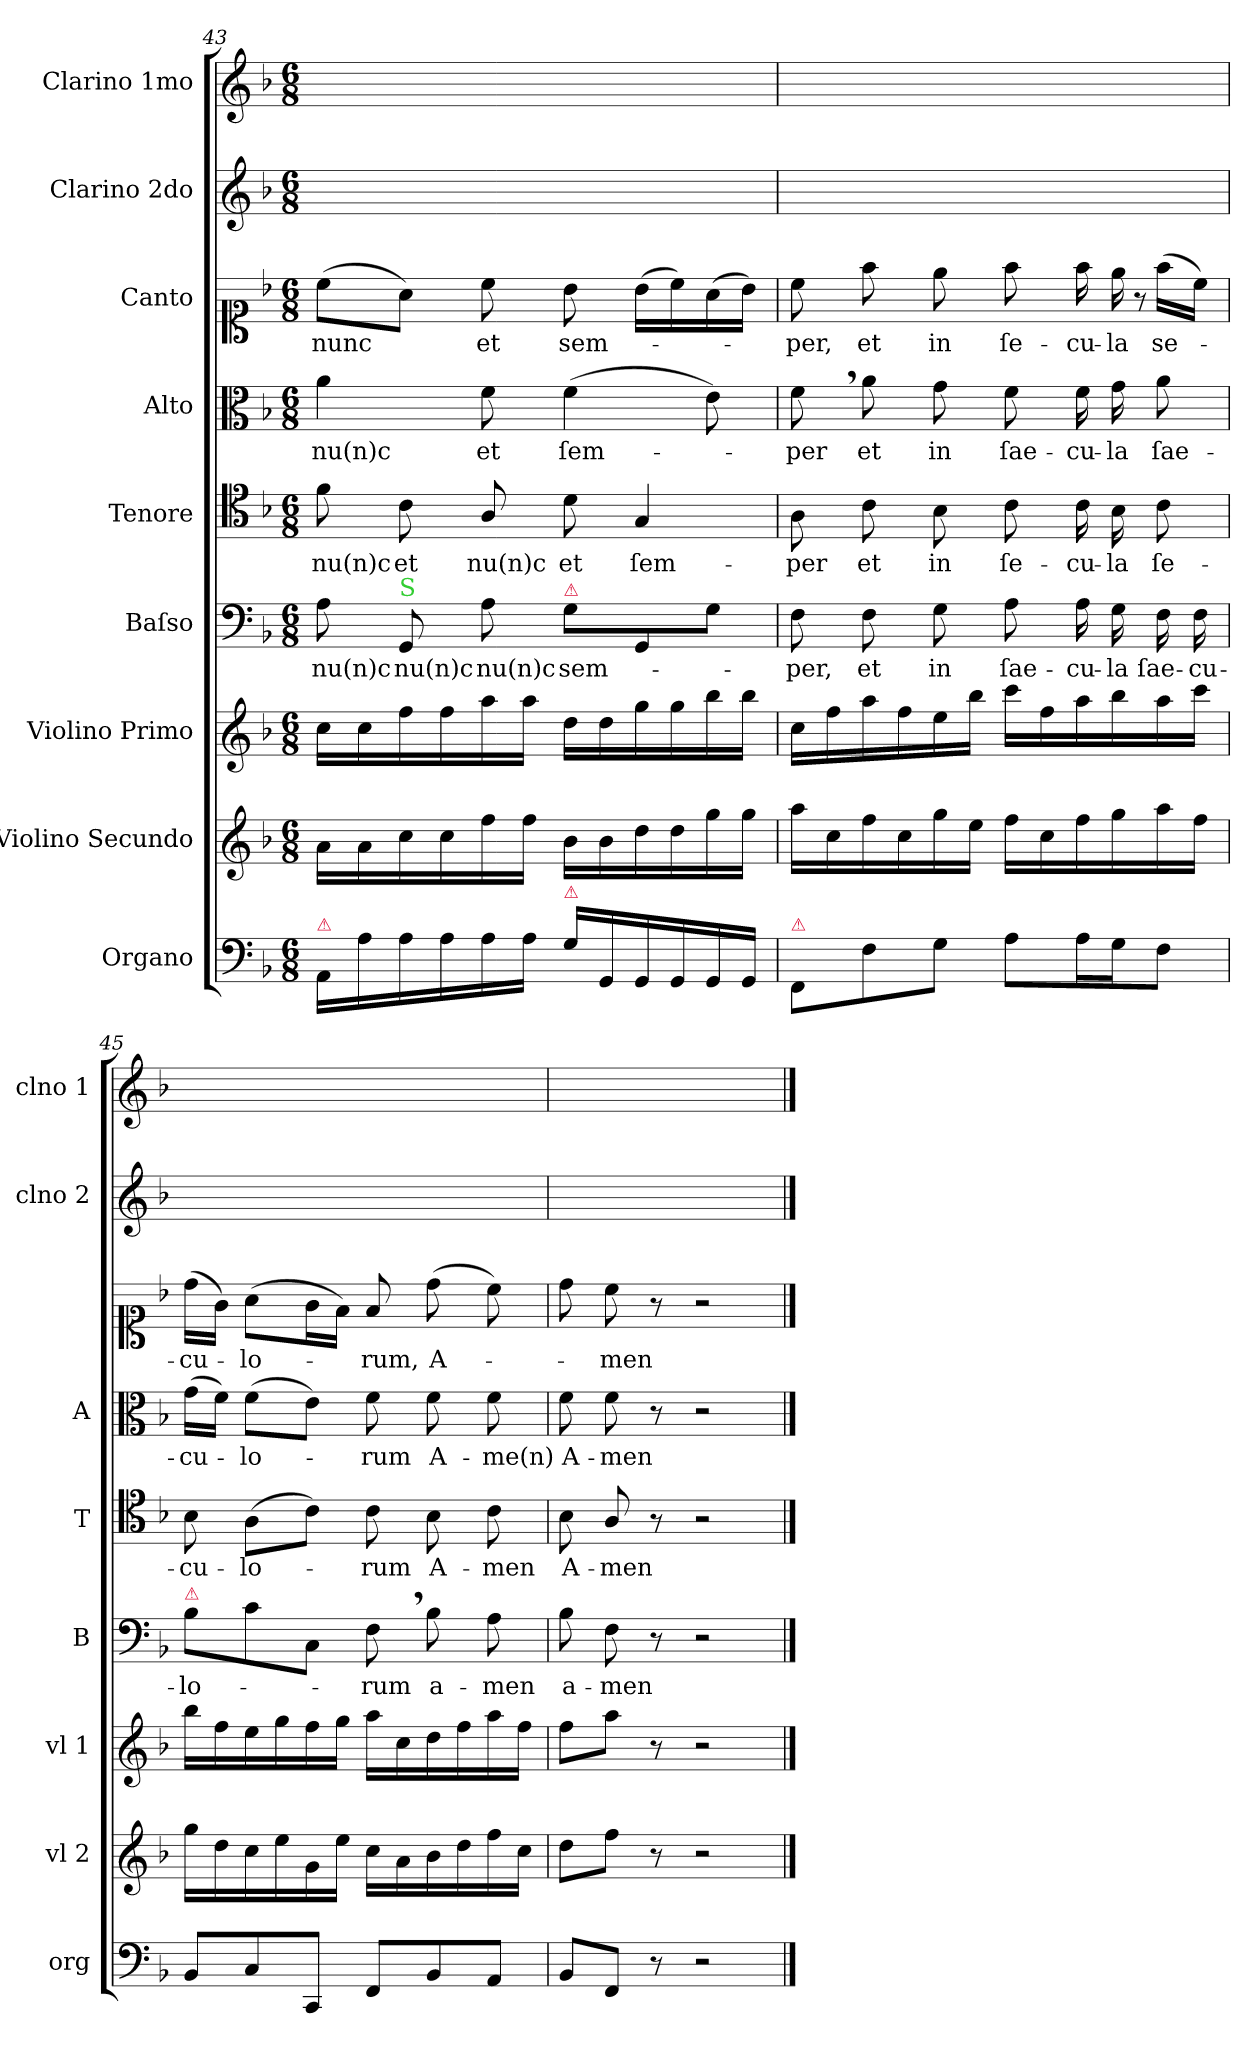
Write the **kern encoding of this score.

**kern	**kern	**kern	**kern	**text	**kern	**text	**kern	**text	**kern	**text	**kern	**kern
*part9	*part8	*part7	*part6	*part6	*part5	*part5	*part4	*part4	*part3	*part3	*part2	*part1
*staff9	*staff8	*staff7	*staff6	*staff6	*staff5	*staff5	*staff4	*staff4	*staff3	*staff3	*staff2	*staff1
*I"Organo	*I"Violino Secundo	*I"Violino Primo	*I"Baſso	*	*I"Tenore	*	*I"Alto	*	*I"Canto	*	*I"Clarino 2do	*I"Clarino 1mo
*I'org	*I'vl 2	*I'vl 1	*I'B	*	*I'T	*	*I'A	*	*	*	*I'clno 2	*I'clno 1
*clefF4	*clefG2	*clefG2	*clefF4	*	*clefC4	*	*clefC3	*	*clefC1	*	*clefG2	*clefG2
*k[b-]	*k[b-]	*k[b-]	*k[b-]	*	*k[b-]	*	*k[b-]	*	*k[b-]	*	*k[b-]	*k[b-]
*F:	*F:	*F:	*F:	*	*F:	*	*F:	*	*F:	*	*F:	*F:
*M6/8	*M6/8	*M6/8	*M6/8	*	*M6/8	*	*M6/8	*	*M6/8	*	*M6/8	*M6/8
=43	=43	=43	=43	=43	=43	=43	=43	=43	=43	=43	=43	=43
!LO:TX:a:color=crimson:t=⚠	!	!	!	!	!	!	!	!	!	!	!	!
16AA/LL	16a\LL	16cc\LL	8A\	nu(n)c	8f\	nu(n)c	4a\	nu(n)c	(8cc\L	nunc	2.ryy	2.ryy
16A\	16a\	16cc\	.	.	.	.	.	.	.	.	.	.
!	!	!	!LO:TX:a:color=limegreen:t=S	!	!	!	!	!	!	!	!	!
!	!	!	!	!LO:LY:i	!	!	!	!	!	!	!	!
16A\	16cc\	16ff\	8GG/	nu(n)c	8c\	et	.	.	8a\J)	.	.	.
16A\	16cc\	16ff\	.	.	.	.	.	.	.	.	.	.
16A\	16ff\	16aa\	8A\	nu(n)c	8A/	nu(n)c	8f\	et	8cc\	et	.	.
16A\JJ	16ff\JJ	16aa\JJ	.	.	.	.	.	.	.	.	.	.
!	!	!	!LO:TX:a:color=crimson:t=⚠	!	!	!	!	!	!	!	!	!
!LO:TX:a:color=crimson:t=⚠	!	!	!	!	!	!	!	!	!	!	!	!
16G/LL	16b-\LL	16dd\LL	8G\L	sem-	8d\	et	(4f\	ſem-	8b-\	sem-	.	.
16GG/	16b-\	16dd\	.	.	.	.	.	.	.	.	.	.
16GG/	16dd\	16gg\	8GG/	.	4G/	ſem-	.	.	(16b-\LL	.	.	.
16GG/	16dd\	16gg\	.	.	.	.	.	.	16cc\)	.	.	.
16GG/	16gg\	16bb-\	8G\J	.	.	.	8e\)	.	(16a\	.	.	.
16GG/JJ	16gg\JJ	16bb-\JJ	.	.	.	.	.	.	16b-\JJ)	.	.	.
=44	=44	=44	=44	=44	=44	=44	=44	=44	=44	=44	=44	=44
!LO:TX:a:color=crimson:t=⚠	!	!	!	!	!	!	!	!	!	!	!	!
8FF/L	16aa\LL	16cc\LL	8F\	-per,	8A\	-per	8f,<\	-per	8cc\	-per,	2.ryy	2.ryy
.	16cc\	16ff\	.	.	.	.	.	.	.	.	.	.
8F\	16ff\	16aa\	8F\	et	8c\	et	8a\	et	8ff\	et	.	.
.	16cc\	16ff\	.	.	.	.	.	.	.	.	.	.
8G\J	16gg\	16ee\	8G\	in	8B-\	in	8g\	in	8ee\	in	.	.
.	16ee\JJ	16bb-\JJ	.	.	.	.	.	.	.	.	.	.
8A\L	16ff\LL	16ccc\LL	8A\	ſae-	8c\	ſe-	8f\	ſae-	8ff\	ſe-	.	.
.	16cc\	16ff\	.	.	.	.	.	.	.	.	.	.
16A\L	16ff\	16aa\	16A\	-cu-	16c\	-cu-	16f\	-cu-	16ff\	-cu-	.	.
!	!	!	!	!	!	!	!	!	!LO:N:vis=16	!	!	!
16G\J	16gg\	16bb-\	16G\	-la	16B-\	-la	16g\	-la	32ee\	-la	.	.
!	!	!	!	!	!	!	!	!	!LO:N:vis=8	!	!	!
.	.	.	.	.	.	.	.	.	32r	.	.	.
8F\J	16aa\	16aa\	16F\	ſae-	8c\	ſe-	8a\	ſae-	(16ff\LL	se-	.	.
.	16ff\JJ	16ccc\JJ	16F\	-cu-	.	.	.	.	16cc\JJ)	.	.	.
=45	=45	=45	=45	=45	=45	=45	=45	=45	=45	=45	=45	=45
!	!	!	!LO:TX:a:color=crimson:t=⚠	!	!	!	!	!	!	!	!	!
8BB-/L	16gg\LL	16bb-\LL	8B-\L	-lo-	8B-\	-cu-	(16g\LL	-cu-	(16dd\LL	-cu-	2.ryy	2.ryy
.	16dd\	16ff\	.	.	.	.	16f\JJ)	.	16g\JJ)	.	.	.
8C/	16cc\	16ee\	8c\	.	(8A\L	-lo-	(8f\L	-lo-	(8a\L	-lo-	.	.
.	16ee\	16gg\	.	.	.	.	.	.	.	.	.	.
8CC/J	16g\	16ff\	8C/J	.	8c\J)	.	8e\J)	.	16g\L	.	.	.
.	16ee\JJ	16gg\JJ	.	.	.	.	.	.	16f\JJ)	.	.	.
8FF/L	16cc\LL	16aa\LL	8F,<\	-rum	8c\	-rum	8f\	-rum	8f/	-rum,	.	.
.	16a\	16cc\	.	.	.	.	.	.	.	.	.	.
8BB-/	16b-\	16dd\	8B-\	a-	8B-\	A-	8f\	A-	(8dd\	A-	.	.
.	16dd\	16ff\	.	.	.	.	.	.	.	.	.	.
8AA/J	16ff\	16aa\	8A\	-men	8c\	-men	8f\	-me(n)	8cc\)	.	.	.
.	16cc\JJ	16ff\JJ	.	.	.	.	.	.	.	.	.	.
=46	=46	=46	=46	=46	=46	=46	=46	=46	=46	=46	=46	=46
8BB-/L	8dd\L	8ff\L	8B-\	a-	8B-\	A-	8f\	A-	8dd\	.	2.ryy	2.ryy
8FF/J	8ff\J	8aa\J	8F\	-men	8A/	-men	8f\	-men	8cc\	-men	.	.
8r	8r	8r	8r	.	8r	.	8r	.	8r	.	.	.
!LO:N:vis=2	!LO:N:vis=2	!LO:N:vis=2	!LO:N:vis=2	!	!LO:N:vis=2	!	!LO:N:vis=2	!	!LO:N:vis=2	!	!	!
4.r	4.r	4.r	4.r	.	4.r	.	4.r	.	4.r	.	.	.
==	==	==	==	==	==	==	==	==	==	==	==	==
*-	*-	*-	*-	*-	*-	*-	*-	*-	*-	*-	*-	*-
